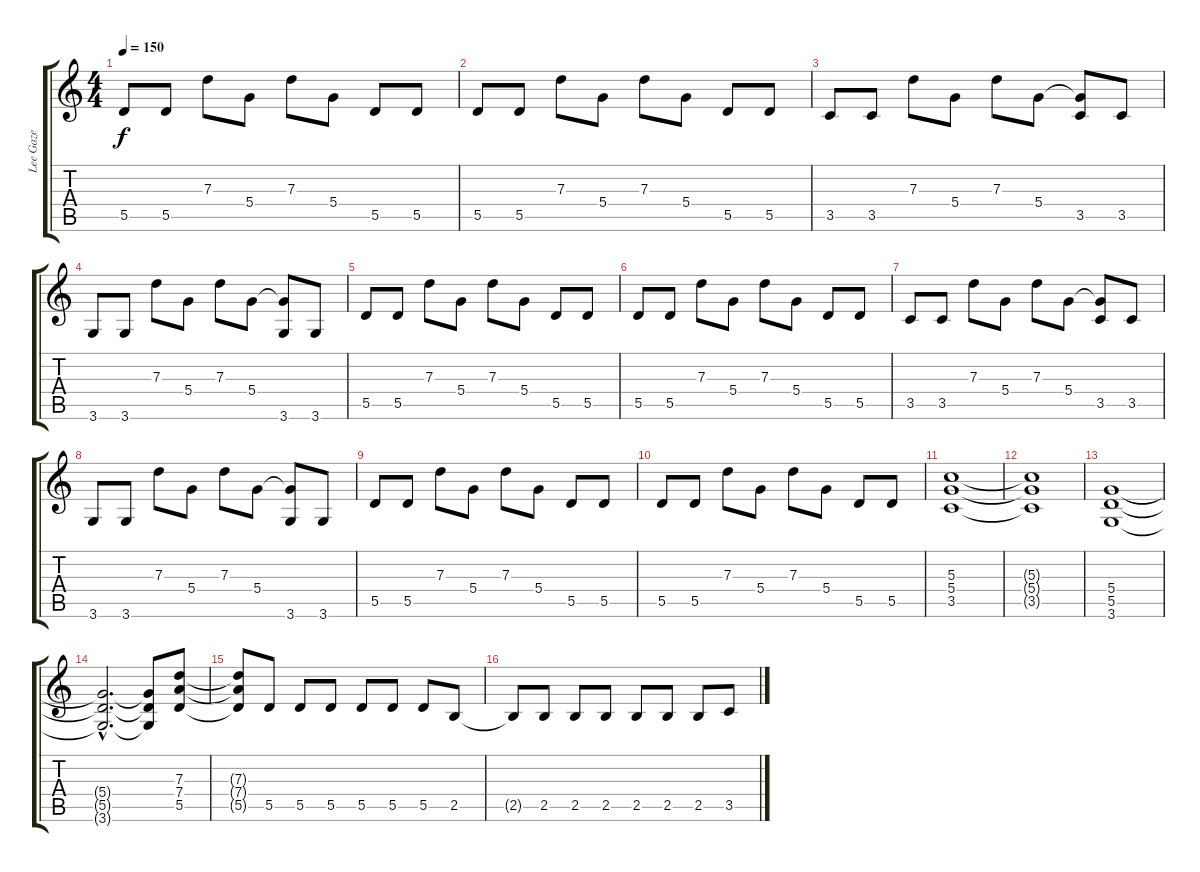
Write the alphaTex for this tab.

\track ("Lee Gaze" "Lee Gaze") {instrument electricguitarjazz}
\staff {score tabs}
\tuning (E4 B3 G3 D3 A2 E2) {hide}
\ts (4 4)
\tempo 150
\clef g2
\ks c
5.5.8{dy f} 5.5.8 7.3.8 5.4.8 7.3.8 5.4.8 5.5.8 5.5.8 |
5.5.8 5.5.8 7.3.8 5.4.8 7.3.8 5.4.8 5.5.8 5.5.8 |
3.5.8 3.5.8 7.3.8 5.4.8 7.3.8 5.4.8 (5.4{t} 3.5).8 3.5.8 |
3.6.8 3.6.8 7.3.8 5.4.8 7.3.8 5.4.8 (5.4{t} 3.6).8 3.6.8 |
5.5.8 5.5.8 7.3.8 5.4.8 7.3.8 5.4.8 5.5.8 5.5.8 |
5.5.8 5.5.8 7.3.8 5.4.8 7.3.8 5.4.8 5.5.8 5.5.8 |
3.5.8 3.5.8 7.3.8 5.4.8 7.3.8 5.4.8 (5.4{t} 3.5).8 3.5.8 |
3.6.8 3.6.8 7.3.8 5.4.8 7.3.8 5.4.8 (5.4{t} 3.6).8 3.6.8 |
5.5.8 5.5.8 7.3.8 5.4.8 7.3.8 5.4.8 5.5.8 5.5.8 |
5.5.8 5.5.8 7.3.8 5.4.8 7.3.8 5.4.8 5.5.8 5.5.8 |
(5.3 5.4 3.5).1 |
(5.3{t} 5.4{t} 3.5{t}).1 |
(5.4 5.5 3.6).1 |
(5.4{hac t} 5.5{hac t} 3.6{hac t}).2{d} (5.4{t} 5.5{t} 3.6{t}).8 (7.3 7.4 5.5).8{instrument overdrivenguitar} |
(7.3{t} 7.4{t} 5.5{t}).8 5.5.8 5.5.8 5.5.8 5.5.8 5.5.8 5.5.8 2.5.8 |
2.5{t}.8 2.5.8 2.5.8 2.5.8 2.5.8 2.5.8 2.5.8 3.5.8
